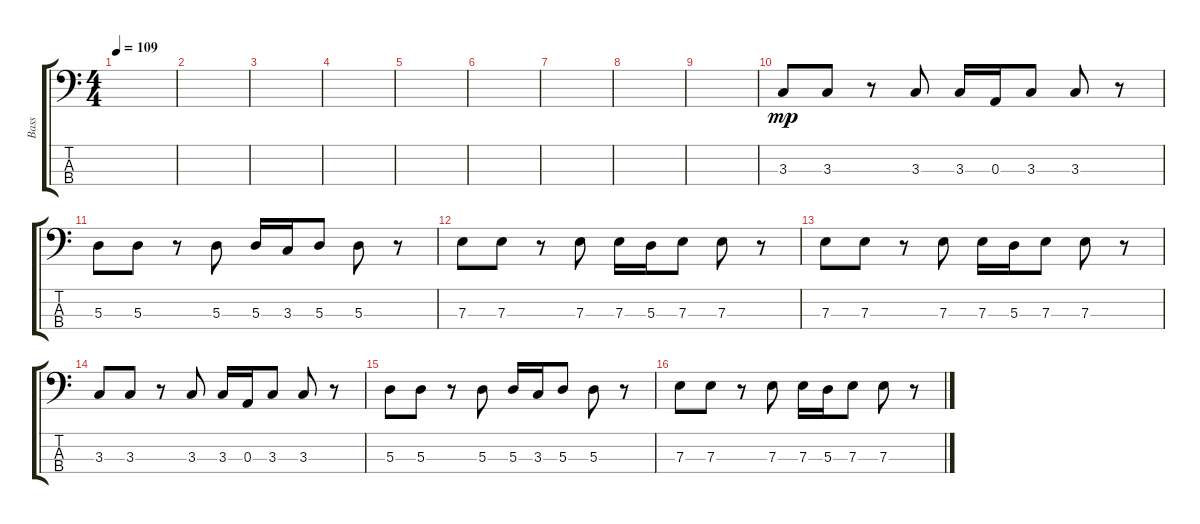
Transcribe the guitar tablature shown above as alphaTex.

\track ("Bass" "Bass") {instrument electricbassfinger}
\staff {score tabs}
\tuning (G2 D2 A1 E1) {hide}
\ts (4 4)
\tempo 109
\clef f4
\ks c
|
|
|
|
|
|
|
|
|
3.3.8{dy mp} 3.3.8 r.8 3.3.8 3.3.16 0.3.16 3.3.8 3.3.8 r.8 |
5.3.8 5.3.8 r.8 5.3.8 5.3.16 3.3.16 5.3.8 5.3.8 r.8 |
7.3.8 7.3.8 r.8 7.3.8 7.3.16 5.3.16 7.3.8 7.3.8 r.8 |
7.3.8 7.3.8 r.8 7.3.8 7.3.16 5.3.16 7.3.8 7.3.8 r.8 |
3.3.8 3.3.8 r.8 3.3.8 3.3.16 0.3.16 3.3.8 3.3.8 r.8 |
5.3.8 5.3.8 r.8 5.3.8 5.3.16 3.3.16 5.3.8 5.3.8 r.8 |
7.3.8 7.3.8 r.8 7.3.8 7.3.16 5.3.16 7.3.8 7.3.8 r.8
